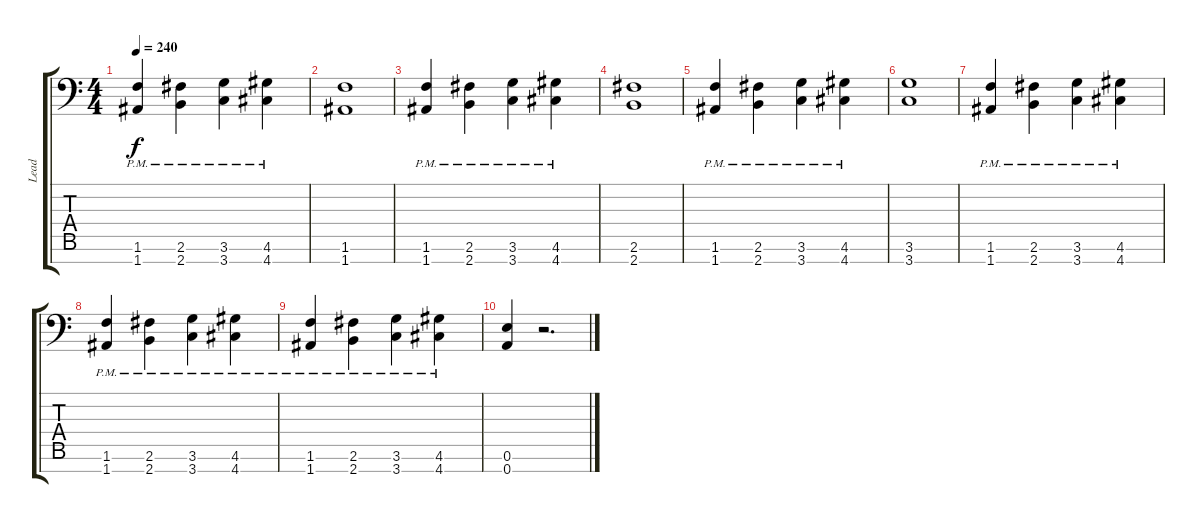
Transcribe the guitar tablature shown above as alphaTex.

\track ("Lead" "Lead") {instrument distortionguitar}
\staff {score tabs}
\tuning (E4 B3 G3 D3 A2 E2 A1) {hide}
\ts (4 4)
\tempo 240
\clef f4
\ks c
(1.6{pm} 1.7{pm}).4{dy f} (2.6{pm} 2.7{pm}).4 (3.6{pm} 3.7{pm}).4 (4.6{pm} 4.7{pm}).4 |
(1.6 1.7).1 |
(1.6{pm} 1.7{pm}).4 (2.6{pm} 2.7{pm}).4 (3.6{pm} 3.7{pm}).4 (4.6{pm} 4.7{pm}).4 |
(2.6 2.7).1 |
(1.6{pm} 1.7{pm}).4 (2.6{pm} 2.7{pm}).4 (3.6{pm} 3.7{pm}).4 (4.6{pm} 4.7{pm}).4 |
(3.6 3.7).1 |
(1.6{pm} 1.7{pm}).4 (2.6{pm} 2.7{pm}).4 (3.6{pm} 3.7{pm}).4 (4.6{pm} 4.7{pm}).4 |
(1.6{pm} 1.7{pm}).4 (2.6{pm} 2.7{pm}).4 (3.6{pm} 3.7{pm}).4 (4.6{pm} 4.7{pm}).4 |
(1.6{pm} 1.7{pm}).4 (2.6{pm} 2.7{pm}).4 (3.6{pm} 3.7{pm}).4 (4.6{pm} 4.7{pm}).4 |
(0.6 0.7).4 r.2{d}
